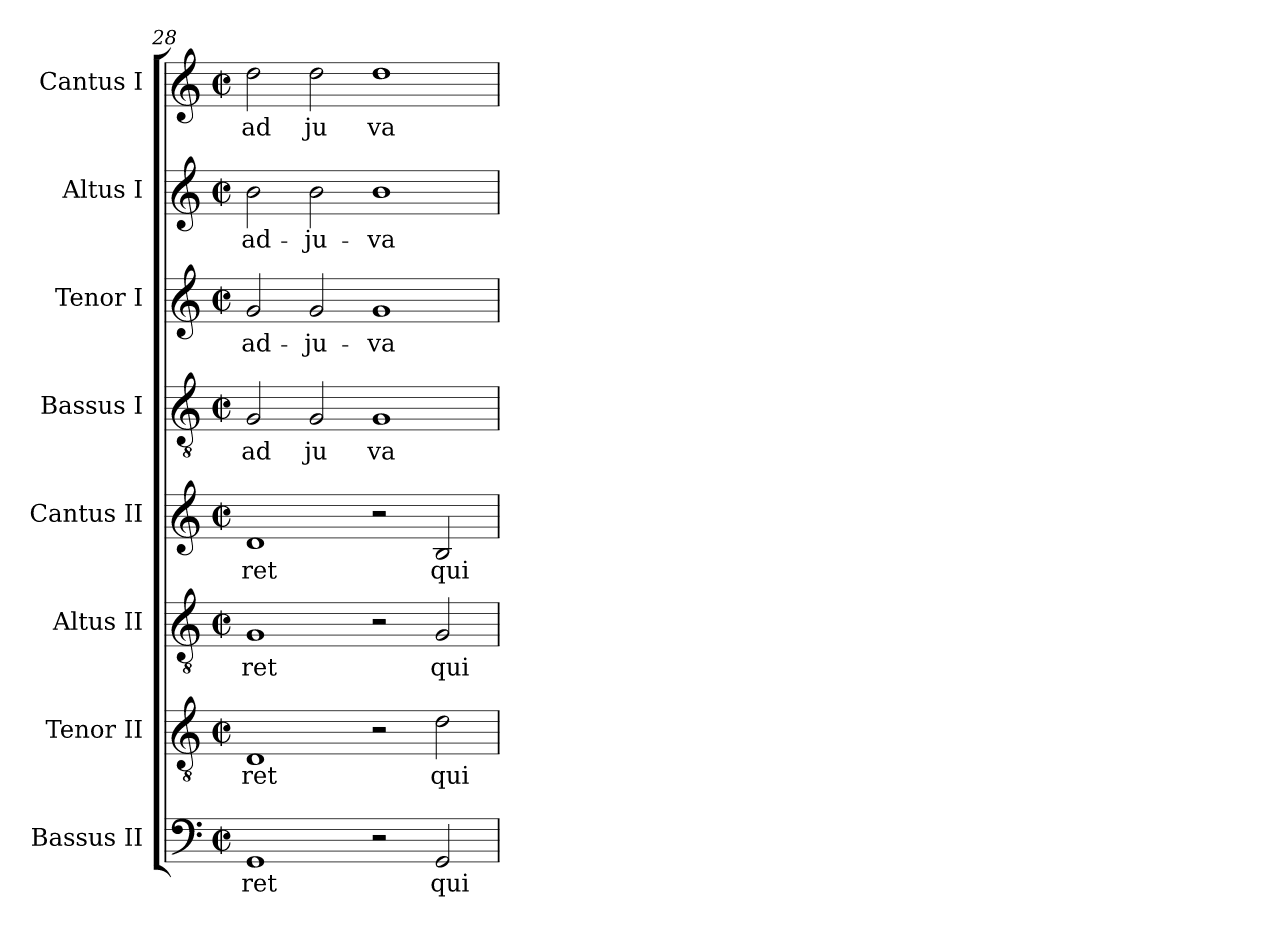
**kern	**text	**kern	**text	**kern	**text	**kern	**text	**kern	**text	**kern	**text	**kern	**text	**kern	**text
*part8	*part8	*part7	*part7	*part6	*part6	*part5	*part5	*part4	*part4	*part3	*part3	*part2	*part2	*part1	*part1
*staff8	*staff8	*staff7	*staff7	*staff6	*staff6	*staff5	*staff5	*staff4	*staff4	*staff3	*staff3	*staff2	*staff2	*staff1	*staff1
*I"Bassus II	*	*I"Tenor II	*	*I"Altus II	*	*I"Cantus II	*	*I"Bassus I	*	*I"Tenor I	*	*I"Altus I	*	*I"Cantus I	*
*clefF4	*	*clefGv2	*	*clefGv2	*	*clefG2	*	*clefGv2	*	*clefG2	*	*clefG2	*	*clefG2	*
*k[]	*	*k[]	*	*k[]	*	*k[]	*	*k[]	*	*k[]	*	*k[]	*	*k[]	*
*C:	*	*C:	*	*C:	*	*C:	*	*C:	*	*C:	*	*C:	*	*C:	*
*M2/2	*	*M2/2	*	*M2/2	*	*M2/2	*	*M2/2	*	*M2/2	*	*M2/2	*	*M2/2	*
*met(c|)	*	*met(c|)	*	*met(c|)	*	*met(c|)	*	*met(c|)	*	*met(c|)	*	*met(c|)	*	*met(c|)	*
=28	=28	=28	=28	=28	=28	=28	=28	=28	=28	=28	=28	=28	=28	=28	=28
!	!LO:LY:b:cj	!	!LO:LY:b:cj	!	!LO:LY:b:cj	!	!LO:LY:b:cj	!	!LO:LY:b:cj	!	!LO:LY:b:cj	!	!LO:LY:b:cj	!	!LO:LY:b:cj
1GG	ret	1D	-ret	1G	ret	1d	-ret	2G/	ad	2g/	ad-	2b\	ad-	2dd\	ad
!	!	!	!	!	!	!	!	!	!LO:LY:b:cj	!	!LO:LY:b:cj	!	!LO:LY:b:cj	!	!LO:LY:b:cj
.	.	.	.	.	.	.	.	2G/	ju	2g/	-ju-	2b\	-ju-	2dd\	ju
!	!	!	!	!	!	!	!	!	!LO:LY:b:cj	!	!LO:LY:b:cj	!	!LO:LY:b:cj	!	!LO:LY:b:cj
2r	.	2r	.	2r	.	2r	.	1G	va	1g	-va-	1b	-va-	1dd	va
!	!LO:LY:b:cj	!	!LO:LY:b:cj	!	!LO:LY:b:cj	!	!LO:LY:b:cj	!	!	!	!	!	!	!	!
2GG/	qui	2d\	qui	2G/	qui	2B/	qui	.	.	.	.	.	.	.	.
=	=	=	=	=	=	=	=	=	=	=	=	=	=	=	=
*-	*-	*-	*-	*-	*-	*-	*-	*-	*-	*-	*-	*-	*-	*-	*-
